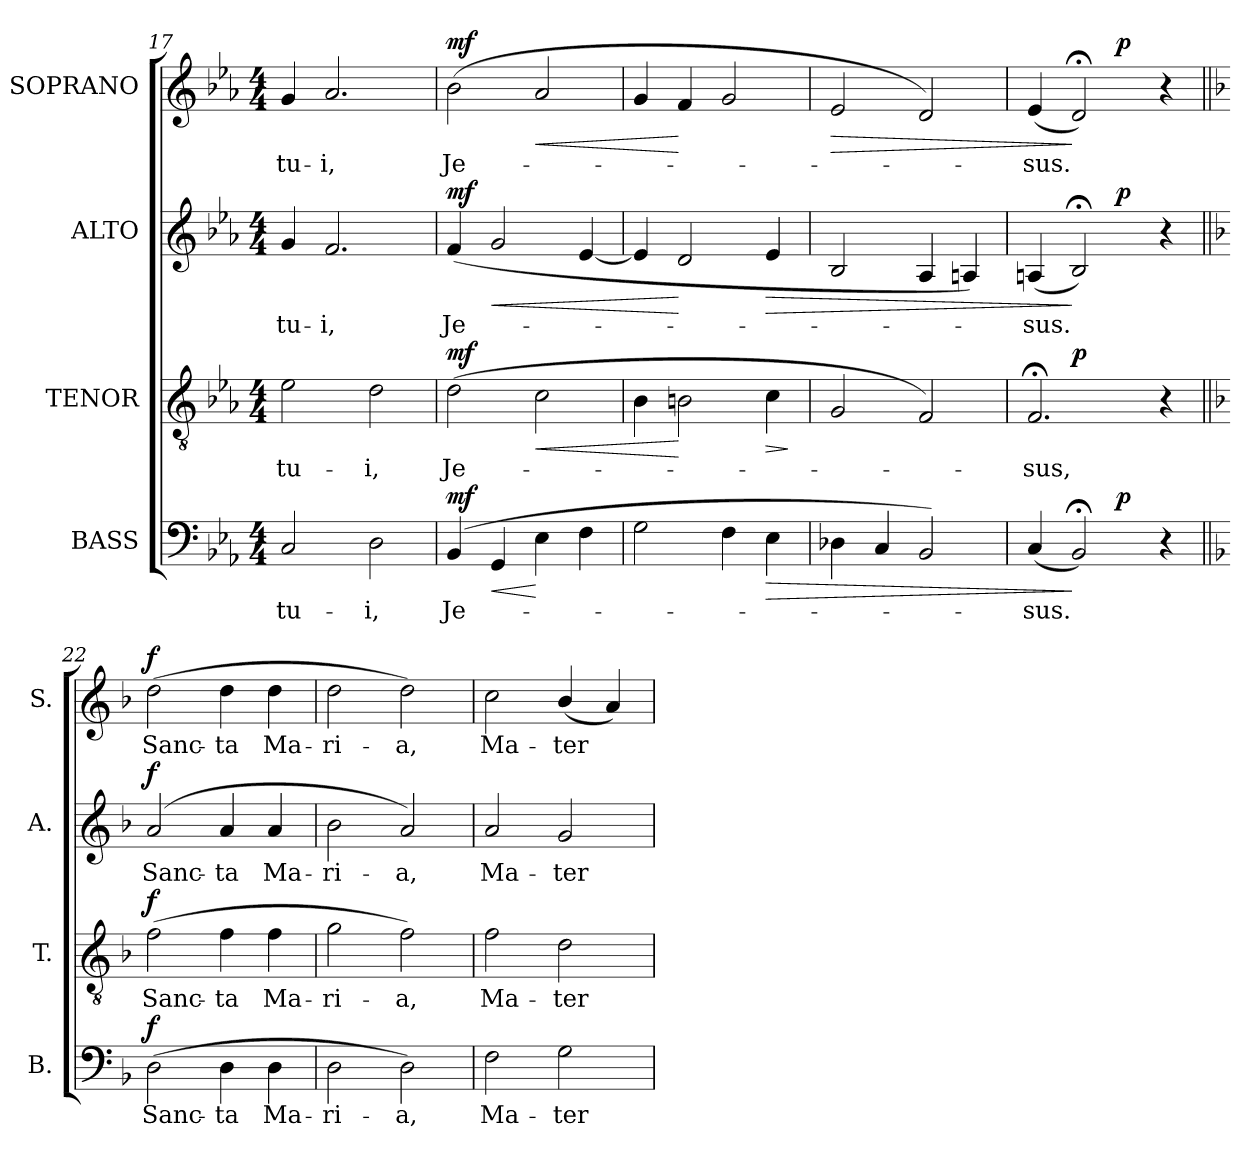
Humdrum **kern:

**kern	**text	**dynam	**kern	**text	**dynam	**kern	**text	**dynam	**kern	**text	**dynam
*part4	*part4	*part4	*part3	*part3	*part3	*part2	*part2	*part2	*part1	*part1	*part1
*staff4	*staff4	*staff4	*staff3	*staff3	*staff3	*staff2	*staff2	*staff2	*staff1	*staff1	*staff1
*I"BASS	*	*	*I"TENOR	*	*	*I"ALTO	*	*	*I"SOPRANO	*	*
*I'B.	*	*	*I'T.	*	*	*I'A.	*	*	*I'S.	*	*
!!LO:PB:g=z
*clefF4	*	*	*clefGv2	*	*	*clefG2	*	*	*clefG2	*	*
*	*	*	*ITrd7c12	*	*	*	*	*	*	*	*
*k[b-e-a-]	*	*	*k[b-e-a-]	*	*	*k[b-e-a-]	*	*	*k[b-e-a-]	*	*
*E-:	*	*	*E-:	*	*	*E-:	*	*	*E-:	*	*
*M4/4	*	*	*M4/4	*	*	*M4/4	*	*	*M4/4	*	*
=17	=17	=17	=17	=17	=17	=17	=17	=17	=17	=17	=17
!	!LO:LY:b:color=#000000	!	!	!	!	!	!	!	!	!	!
!	!	!	!	!LO:LY:b:color=#000000	!	!	!	!	!	!	!
!	!	!	!	!	!	!	!LO:LY:b:color=#000000	!	!	!	!
!	!	!	!	!	!	!	!	!	!	!LO:LY:b:color=#000000	!
2Ci/	tu-	.	2E-i\	tu-	.	4gi/	tu-	.	4gi/	tu-	.
!	!	!	!	!	!	!	!LO:LY:b:color=#000000	!	!	!	!
!	!	!	!	!	!	!	!	!	!	!LO:LY:b:color=#000000	!
.	.	.	.	.	.	2.fi/	-i,	.	2.a-i/	-i,	.
!	!LO:LY:b:color=#000000	!	!	!	!	!	!	!	!	!	!
!	!	!	!	!LO:LY:b:color=#000000	!	!	!	!	!	!	!
2Di\	-i,	.	2Di\	-i,	.	.	.	.	.	.	.
=18	=18	=18	=18	=18	=18	=18	=18	=18	=18	=18	=18
!	!LO:LY:b:color=#000000	!	!	!	!	!	!	!	!	!	!
!	!	!	!	!LO:LY:b:color=#000000	!	!	!	!	!	!	!
!	!	!	!	!	!	!	!LO:LY:b:color=#000000	!	!	!	!
!	!	!	!	!	!	!	!	!	!	!LO:LY:b:color=#000000	!
(4BB-i/	Je-	mf	(2Di\	Je-	mf	(4fi/	Je-	mf	(2b-i\	Je-	mf
!	!	!LO:HP:b	!	!	!	!	!	!LO:HP:b	!	!	!
4GGi/	.	<	.	.	.	2gi/	.	<	.	.	.
!	!	!	!	!	!LO:HP:b	!	!	!	!	!	!LO:HP:b
4E-i\	.	[	2Ci\	.	<	.	.	.	2a-i/	.	<
4Fi\	.	.	.	.	.	[<4e-i/	.	.	.	.	.
=19	=19	=19	=19	=19	=19	=19	=19	=19	=19	=19	=19
2Gi\	.	.	4BB-i\	.	.	4e-i/]	.	.	4gi/	.	.
.	.	.	2BBni\	.	[	2di/	.	[	4fi/	.	[
4Fi\	.	.	.	.	.	.	.	.	2gi/	.	.
!	!	!LO:HP:b	!	!	!LO:HP:b	!	!	!LO:HP:b	!	!	!
4E-i\	.	>	4Ci\	.	>	4e-i/	.	>	.	.	.
.	.	.	.	.	]	.	.	.	.	.	.
=20	=20	=20	=20	=20	=20	=20	=20	=20	=20	=20	=20
!	!	!	!	!	!	!	!	!	!	!	!LO:HP:b
4D-Xi\	.	.	2GGi/	.	.	2B-i/	.	.	2e-i/	.	>
4Ci/	.	.	.	.	.	.	.	.	.	.	.
2BB-i/)	.	.	2FFi/)	.	.	4A-i/	.	.	2di/)	.	.
.	.	.	.	.	.	4Ani/)	.	.	.	.	.
=21	=21	=21	=21	=21	=21	=21	=21	=21	=21	=21	=21
!	!LO:LY:b:color=#000000	!	!	!	!	!	!	!	!	!	!
!	!	!	!	!LO:LY:b:color=#000000	!	!	!	!	!	!	!
!	!	!	!	!	!	!	!LO:LY:b:color=#000000	!	!	!	!
!	!	!	!	!	!	!	!	!	!	!LO:LY:b:color=#000000	!
*^	*	*	*^	*	*	*^	*	*	*^	*	*
(4Ci/	2ryy	-sus.	.	2.FF;i/	4ryy	-sus,	.	(4Ani/	2ryy	-sus.	.	(4e-i/	2ryy	-sus.	.
2BB-;i/)	.	.	]	.	2.ryy	.	p	2B-;i/)	.	.	]	2d;i/)	.	.	]
.	2ryy	.	p	.	.	.	.	.	2ryy	.	p	.	2ryy	.	p
4r	.	.	.	4r	.	.	.	4r	.	.	.	4r	.	.	.
*v	*v	*	*	*	*	*	*	*v	*v	*	*	*v	*v	*	*
*	*	*	*v	*v	*	*	*	*	*	*	*	*
=22||	=22||	=22||	=22||	=22||	=22||	=22||	=22||	=22||	=22||	=22||	=22||
*k[b-]	*	*	*k[b-]	*	*	*k[b-]	*	*	*k[b-]	*	*
*d:	*	*	*d:	*	*	*d:	*	*	*d:	*	*
*^	*	*	*^	*	*	*^	*	*	*^	*	*
!	!	!LO:LY:b:color=#000000	!	!	!	!	!	!	!	!	!	!	!	!	!
*v	*v	*	*	*	*	*	*	*v	*v	*	*	*v	*v	*	*
*	*	*	*v	*v	*	*	*	*	*	*	*	*
*^	*	*	*^	*	*	*^	*	*	*^	*	*
!	!	!	!	!	!	!LO:LY:b:color=#000000	!	!	!	!	!	!	!	!	!
*v	*v	*	*	*	*	*	*	*v	*v	*	*	*v	*v	*	*
*	*	*	*v	*v	*	*	*	*	*	*	*	*
*^	*	*	*^	*	*	*^	*	*	*^	*	*
!	!	!	!	!	!	!	!	!	!	!LO:LY:b:color=#000000	!	!	!	!	!
*v	*v	*	*	*	*	*	*	*v	*v	*	*	*v	*v	*	*
*	*	*	*v	*v	*	*	*	*	*	*	*	*
*^	*	*	*^	*	*	*^	*	*	*^	*	*
!	!	!	!	!	!	!	!	!	!	!	!	!	!	!LO:LY:b:color=#000000	!
*v	*v	*	*	*	*	*	*	*v	*v	*	*	*v	*v	*	*
*	*	*	*v	*v	*	*	*	*	*	*	*	*
(2Di\	Sanc-	f	(2Fi\	Sanc-	f	(2ai/	Sanc-	f	(2ddi\	Sanc-	f
!	!LO:LY:b:color=#000000	!	!	!	!	!	!	!	!	!	!
!	!	!	!	!LO:LY:b:color=#000000	!	!	!	!	!	!	!
!	!	!	!	!	!	!	!LO:LY:b:color=#000000	!	!	!	!
!	!	!	!	!	!	!	!	!	!	!LO:LY:b:color=#000000	!
4Di\	-ta	.	4Fi\	-ta	.	4ai/	-ta	.	4ddi\	-ta	.
!	!LO:LY:b:color=#000000	!	!	!	!	!	!	!	!	!	!
!	!	!	!	!LO:LY:b:color=#000000	!	!	!	!	!	!	!
!	!	!	!	!	!	!	!LO:LY:b:color=#000000	!	!	!	!
!	!	!	!	!	!	!	!	!	!	!LO:LY:b:color=#000000	!
4Di\	Ma-	.	4Fi\	Ma-	.	4ai/	Ma-	.	4ddi\	Ma-	.
=23	=23	=23	=23	=23	=23	=23	=23	=23	=23	=23	=23
!	!LO:LY:b:color=#000000	!	!	!	!	!	!	!	!	!	!
!	!	!	!	!LO:LY:b:color=#000000	!	!	!	!	!	!	!
!	!	!	!	!	!	!	!LO:LY:b:color=#000000	!	!	!	!
!	!	!	!	!	!	!	!	!	!	!LO:LY:b:color=#000000	!
2Di\	-ri-	.	2Gi\	-ri-	.	2b-i\	-ri-	.	2ddi\	-ri-	.
!	!LO:LY:b:color=#000000	!	!	!	!	!	!	!	!	!	!
!	!	!	!	!LO:LY:b:color=#000000	!	!	!	!	!	!	!
!	!	!	!	!	!	!	!LO:LY:b:color=#000000	!	!	!	!
!	!	!	!	!	!	!	!	!	!	!LO:LY:b:color=#000000	!
2Di\)	-a,	.	2Fi\)	-a,	.	2ai/)	-a,	.	2ddi\)	-a,	.
=24	=24	=24	=24	=24	=24	=24	=24	=24	=24	=24	=24
!	!LO:LY:b:color=#000000	!	!	!	!	!	!	!	!	!	!
!	!	!	!	!LO:LY:b:color=#000000	!	!	!	!	!	!	!
!	!	!	!	!	!	!	!LO:LY:b:color=#000000	!	!	!	!
!	!	!	!	!	!	!	!	!	!	!LO:LY:b:color=#000000	!
2Fi\	Ma-	.	2Fi\	Ma-	.	2ai/	Ma-	.	2cci\	Ma-	.
!	!LO:LY:b:color=#000000	!	!	!	!	!	!	!	!	!	!
!	!	!	!	!LO:LY:b:color=#000000	!	!	!	!	!	!	!
!	!	!	!	!	!	!	!LO:LY:b:color=#000000	!	!	!	!
!	!	!	!	!	!	!	!	!	!	!LO:LY:b:color=#000000	!
2Gi\	-ter	.	2Di\	-ter	.	2gi/	-ter	.	(4b-i/	-ter	.
.	.	.	.	.	.	.	.	.	4ai/)	.	.
=	=	=	=	=	=	=	=	=	=	=	=
*-	*-	*-	*-	*-	*-	*-	*-	*-	*-	*-	*-
